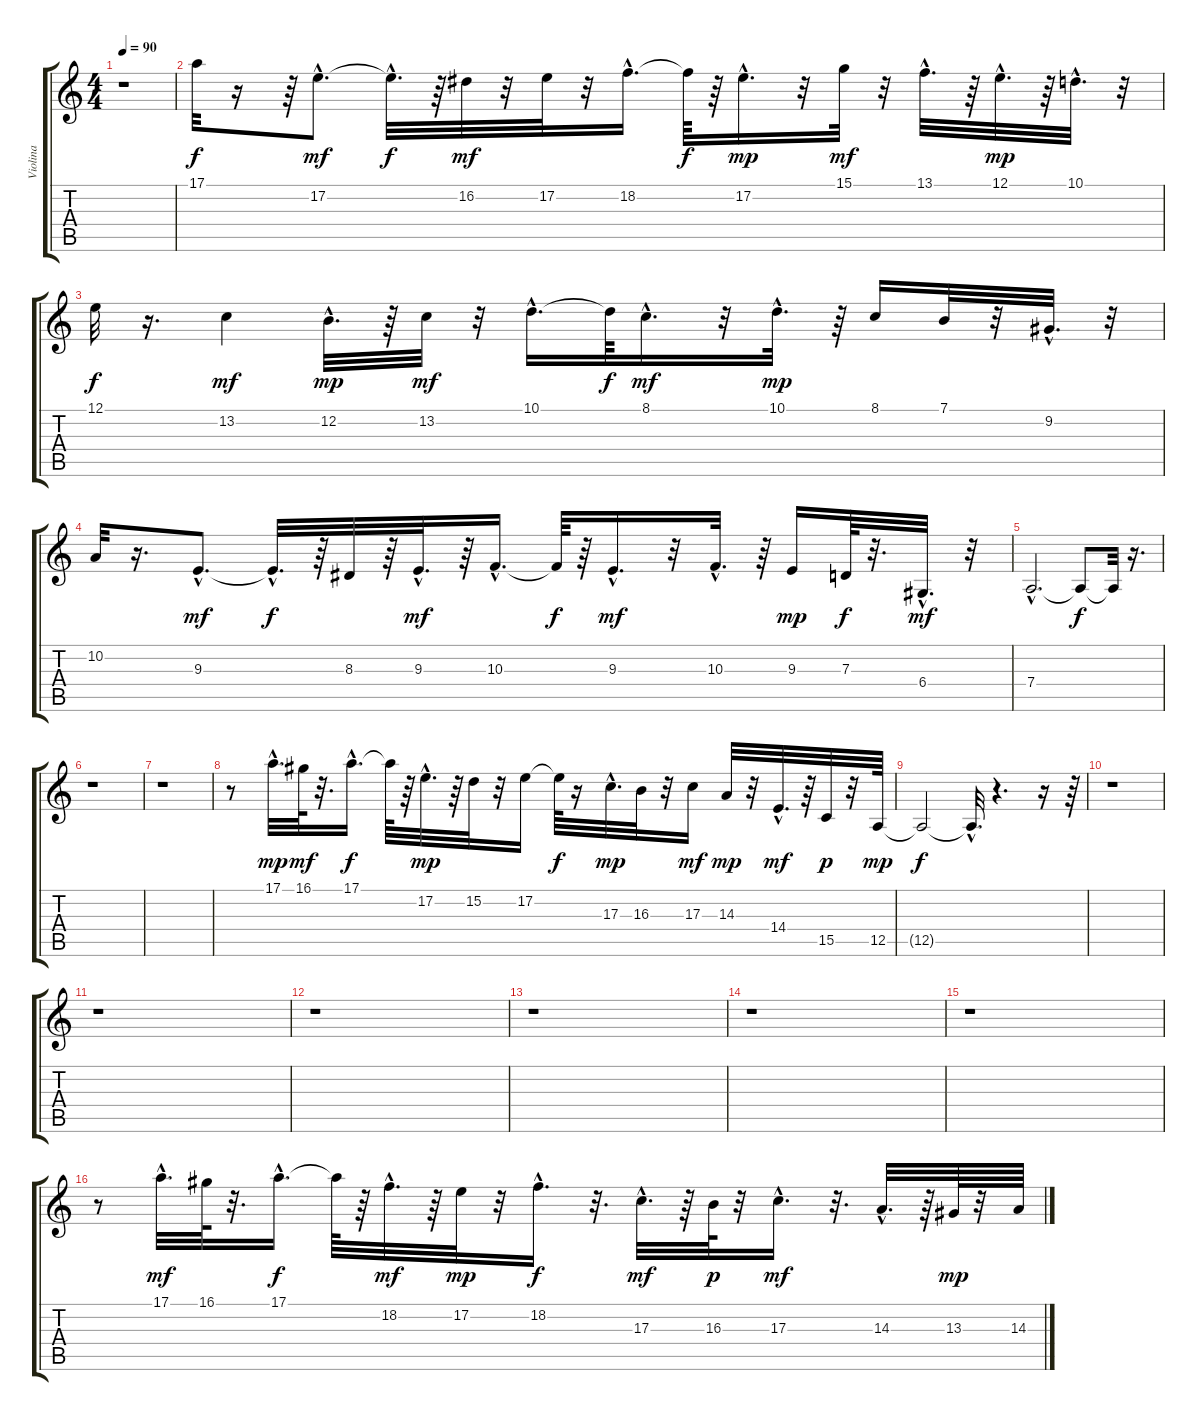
\track ("Violina" "Violina") {instrument violin}
\staff {score tabs}
\tuning (E4 B3 G3 D3 A2 E2) {hide}
\ts (4 4)
\tempo 90
\clef g2
\ks c
r.1{dy f instrument violin} |
17.1.32 r.16 r.64 17.2{hac}.8{d dy mf} 17.2{hac t}.32{d dy f} r.64 16.2.32{dy mf} r.32 17.2.32 r.32 18.2{hac}.16{d} 18.2{t}.64{dy f} r.64 17.2{hac}.16{d dy mp} r.32 15.1.32{dy mf} r.32 13.1{hac}.32{d} r.64 12.1{hac}.32{d dy mp} r.64 10.1{hac}.32{d} r.32 |
12.1.32{dy f} r.16{d} 13.2.4{dy mf} 12.2{hac}.32{d dy mp} r.64 13.2.32{dy mf} r.32 10.1{hac}.16{d} 10.1{t}.64{dy f} 8.1{hac}.16{d dy mf} r.32 10.1{hac}.32{d dy mp} r.64 8.1.16 7.1.32 r.32 9.2{hac}.32{d} r.32 |
10.2.32 r.16{d} 9.3{hac}.8{d dy mf} 9.3{hac t}.32{d dy f} r.64 8.3.32 r.64 9.3{hac}.32{d dy mf} r.64 10.3{hac}.16{d} 10.3{t}.64{dy f} r.64 9.3{hac}.16{d dy mf} r.32 10.3{hac}.32{d} r.64 9.3.16{dy mp} 7.3.64{dy f} r.32{d} 6.4{hac}.32{d dy mf} r.32 |
7.4{hac}.2{d} 7.4{t}.8{dy f} 7.4{t}.32 r.16{d} |
r.1 |
r.1 |
r.8 17.1{hac}.32{d dy mp} 16.1.64{dy mf} r.32{d} 17.1{hac}.16{d dy f} 17.1{t}.64 r.64 17.2{hac}.32{d dy mp} r.64 15.2.32 r.32 17.2.16 17.2{t}.64{dy f} r.16 17.3{hac}.32{d dy mp} 16.3.32 r.32 17.3.16{dy mf} 14.3.32{dy mp} r.32 14.4{hac}.32{d dy mf} r.64 15.5.32{dy p} r.32 12.5.64{dy mp} |
12.5{t}.2{dy f} 12.5{hac t}.32{d} r.4{d} r.16 r.64 |
r.1 |
r.1 |
r.1 |
r.1 |
r.1 |
r.1 |
r.8 17.1{hac}.32{d dy mf} 16.1.64 r.32{d} 17.1{hac}.16{d dy f} 17.1{t}.64 r.64 18.2{hac}.32{d dy mf} r.64 17.2.32{dy mp} r.32 18.2{hac}.16{d dy f} r.32{d} 17.3{hac}.32{d dy mf} r.64 16.3.64{dy p} r.32 17.3{hac}.16{d dy mf} r.32{d} 14.3{hac}.32{d} r.64 13.3.64{dy mp} r.32 14.3.64
